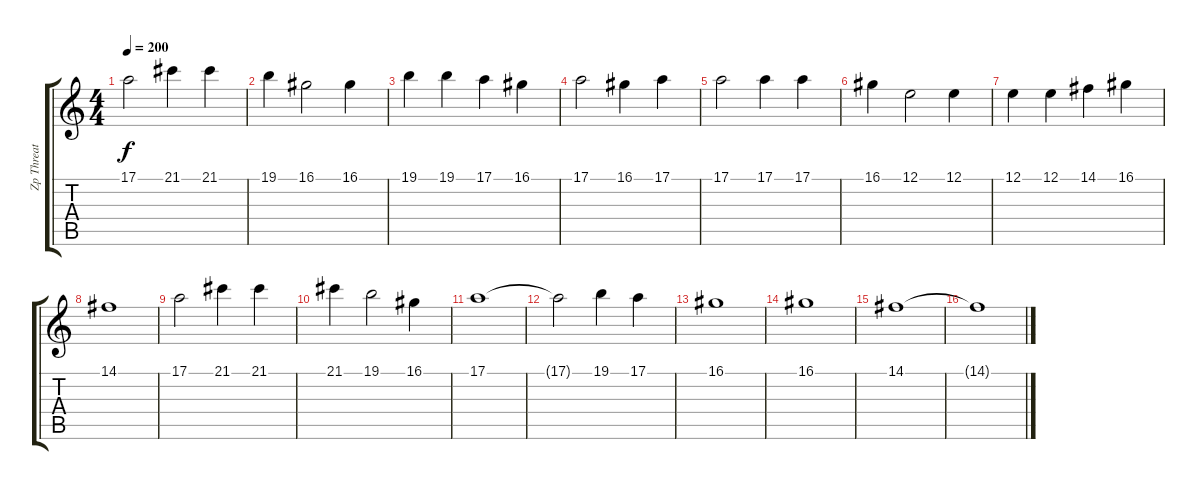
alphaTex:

\track ("Zp Threat | Vocals" "Zp Threat ") {instrument clarinet}
\staff {score tabs}
\tuning (E4 B3 G3 D3 A2 E2) {hide}
\ts (4 4)
\tempo 200
\clef g2
\ks c
17.1.2{dy f} 21.1.4 21.1.4 |
19.1.4 16.1.2 16.1.4 |
19.1.4 19.1.4 17.1.4 16.1.4 |
17.1.2 16.1.4 17.1.4 |
17.1.2 17.1.4 17.1.4 |
16.1.4 12.1.2 12.1.4 |
12.1.4 12.1.4 14.1.4 16.1.4 |
14.1.1 |
17.1.2 21.1.4 21.1.4 |
21.1.4 19.1.2 16.1.4 |
17.1.1 |
17.1{t}.2 19.1.4 17.1.4 |
16.1.1 |
16.1.1 |
14.1.1 |
14.1{t}.1
